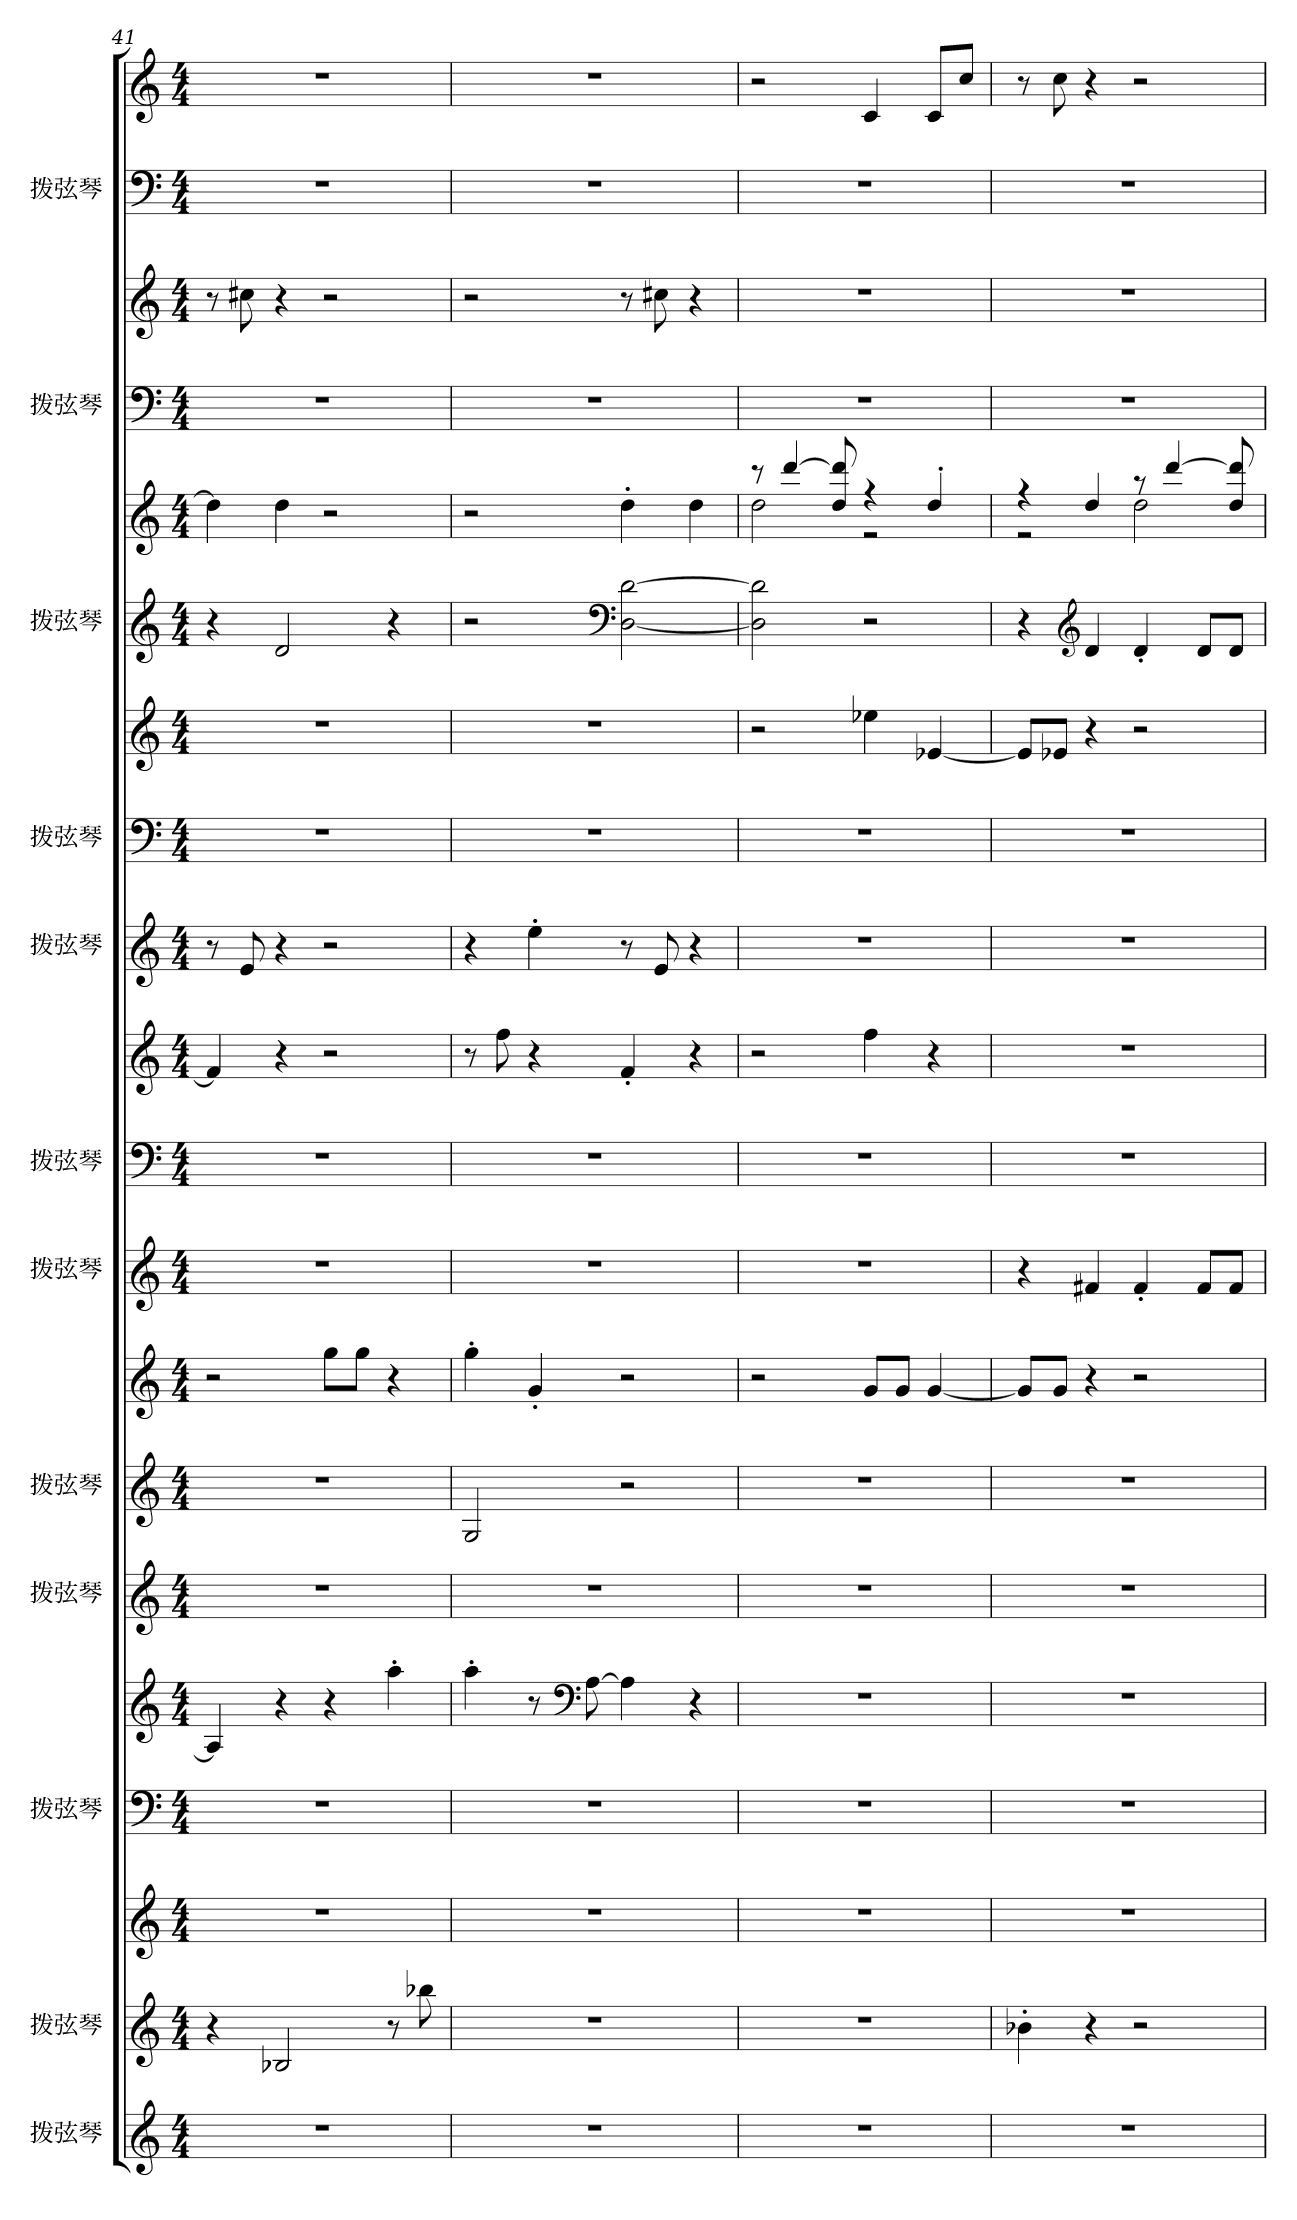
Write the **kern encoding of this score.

**kern	**kern	**kern	**kern	**kern	**kern	**kern	**kern	**kern	**kern	**kern	**kern	**kern	**kern	**kern	**kern	**kern	**kern	**kern	**kern
*part12	*part11	*part11	*part10	*part10	*part9	*part8	*part8	*part7	*part6	*part6	*part5	*part4	*part4	*part3	*part3	*part2	*part2	*part1	*part1
*staff20	*staff19	*staff18	*staff17	*staff16	*staff15	*staff14	*staff13	*staff12	*staff11	*staff10	*staff9	*staff8	*staff7	*staff6	*staff5	*staff4	*staff3	*staff2	*staff1
*I"拨弦琴	*I"拨弦琴	*	*I"拨弦琴	*	*I"拨弦琴	*I"拨弦琴	*	*I"拨弦琴	*I"拨弦琴	*	*I"拨弦琴	*I"拨弦琴	*	*I"拨弦琴	*	*I"拨弦琴	*	*I"拨弦琴	*
*clefG2	*clefG2	*clefG2	*clefF4	*clefG2	*clefG2	*clefG2	*clefG2	*clefG2	*clefF4	*clefG2	*clefG2	*clefF4	*clefG2	*clefG2	*clefG2	*clefF4	*clefG2	*clefF4	*clefG2
*k[]	*k[]	*k[]	*k[]	*k[]	*k[]	*k[]	*k[]	*k[]	*k[]	*k[]	*k[]	*k[]	*k[]	*k[]	*k[]	*k[]	*k[]	*k[]	*k[]
*M4/4	*M4/4	*M4/4	*M4/4	*M4/4	*M4/4	*M4/4	*M4/4	*M4/4	*M4/4	*M4/4	*M4/4	*M4/4	*M4/4	*M4/4	*M4/4	*M4/4	*M4/4	*M4/4	*M4/4
=41	=41	=41	=41	=41	=41	=41	=41	=41	=41	=41	=41	=41	=41	=41	=41	=41	=41	=41	=41
1r	4r	1r	1r	4A/]	1r	1r	2r	1r	1r	4f/]	8r	1r	1r	4r	4dd\]	1r	8r	1r	1r
.	.	.	.	.	.	.	.	.	.	.	8e/	.	.	.	.	.	8cc#X\	.	.
.	2B-X/	.	.	4r	.	.	.	.	.	4r	4r	.	.	2d/	4dd\	.	4r	.	.
.	.	.	.	4r	.	.	8gg\L	.	.	2r	2r	.	.	.	2r	.	2r	.	.
.	.	.	.	.	.	.	8gg\J	.	.	.	.	.	.	.	.	.	.	.	.
.	8r	.	.	4aa'\	.	.	4r	.	.	.	.	.	.	4r	.	.	.	.	.
.	8bb-X\	.	.	.	.	.	.	.	.	.	.	.	.	.	.	.	.	.	.
=42	=42	=42	=42	=42	=42	=42	=42	=42	=42	=42	=42	=42	=42	=42	=42	=42	=42	=42	=42
1r	1r	1r	1r	4aa'\	1r	2G/	4gg'\	1r	1r	8r	4r	1r	1r	2r	2r	1r	2r	1r	1r
.	.	.	.	.	.	.	.	.	.	8ff\	.	.	.	.	.	.	.	.	.
.	.	.	.	8r	.	.	4g'/	.	.	4r	4ee'\	.	.	.	.	.	.	.	.
*	*	*	*	*clefF4	*	*	*	*	*	*	*	*	*	*	*	*	*	*	*
.	.	.	.	[8A\	.	.	.	.	.	.	.	.	.	.	.	.	.	.	.
*	*	*	*	*	*	*	*	*	*	*	*	*	*	*clefF4	*	*	*	*	*
.	.	.	.	4A\]	.	2r	2r	.	.	4f'/	8r	.	.	[2D\ [2d\	4dd'\	.	8r	.	.
.	.	.	.	.	.	.	.	.	.	.	8e/	.	.	.	.	.	8cc#X\	.	.
.	.	.	.	4r	.	.	.	.	.	4r	4r	.	.	.	4dd\	.	4r	.	.
!!LO:PB:g=z
=43	=43	=43	=43	=43	=43	=43	=43	=43	=43	=43	=43	=43	=43	=43	=43	=43	=43	=43	=43
*	*	*	*	*	*	*	*	*	*	*	*	*	*	*	*^	*	*	*	*
1r	1r	1r	1r	1r	1r	1r	2r	1r	1r	2r	1r	1r	2r	2D\] 2d\]	8r	2dd\	1r	1r	1r	2r
.	.	.	.	.	.	.	.	.	.	.	.	.	.	.	[4ddd/	.	.	.	.	.
.	.	.	.	.	.	.	.	.	.	.	.	.	.	.	8dd/ 8ddd/]	.	.	.	.	.
.	.	.	.	.	.	.	8g/L	.	.	4ff\	.	.	4ee-X\	2r	4r	2r	.	.	.	4c/
.	.	.	.	.	.	.	8g/J	.	.	.	.	.	.	.	.	.	.	.	.	.
.	.	.	.	.	.	.	[4g/	.	.	4r	.	.	[4e-X/	.	4dd'/	.	.	.	.	8c/L
.	.	.	.	.	.	.	.	.	.	.	.	.	.	.	.	.	.	.	.	8cc/J
=44	=44	=44	=44	=44	=44	=44	=44	=44	=44	=44	=44	=44	=44	=44	=44	=44	=44	=44	=44	=44
1r	4b-X'\	1r	1r	1r	1r	1r	8g/L]	4r	1r	1r	1r	1r	8e-/L]	4r	4r	2r	1r	1r	1r	8r
.	.	.	.	.	.	.	8g/J	.	.	.	.	.	8e-X/J	.	.	.	.	.	.	8cc\
*	*	*	*	*	*	*	*	*	*	*	*	*	*	*clefG2	*	*	*	*	*	*
.	4r	.	.	.	.	.	4r	4f#X/	.	.	.	.	4r	4d/	4dd/	.	.	.	.	4r
.	2r	.	.	.	.	.	2r	4f#'/	.	.	.	.	2r	4d'/	8r	2dd\	.	.	.	2r
.	.	.	.	.	.	.	.	.	.	.	.	.	.	.	[4ddd/	.	.	.	.	.
.	.	.	.	.	.	.	.	8f#/L	.	.	.	.	.	8d/L	.	.	.	.	.	.
.	.	.	.	.	.	.	.	8f#/J	.	.	.	.	.	8d/J	8dd/ 8ddd/]	.	.	.	.	.
*	*	*	*	*	*	*	*	*	*	*	*	*	*	*	*v	*v	*	*	*	*
=	=	=	=	=	=	=	=	=	=	=	=	=	=	=	=	=	=	=	=
*-	*-	*-	*-	*-	*-	*-	*-	*-	*-	*-	*-	*-	*-	*-	*-	*-	*-	*-	*-
